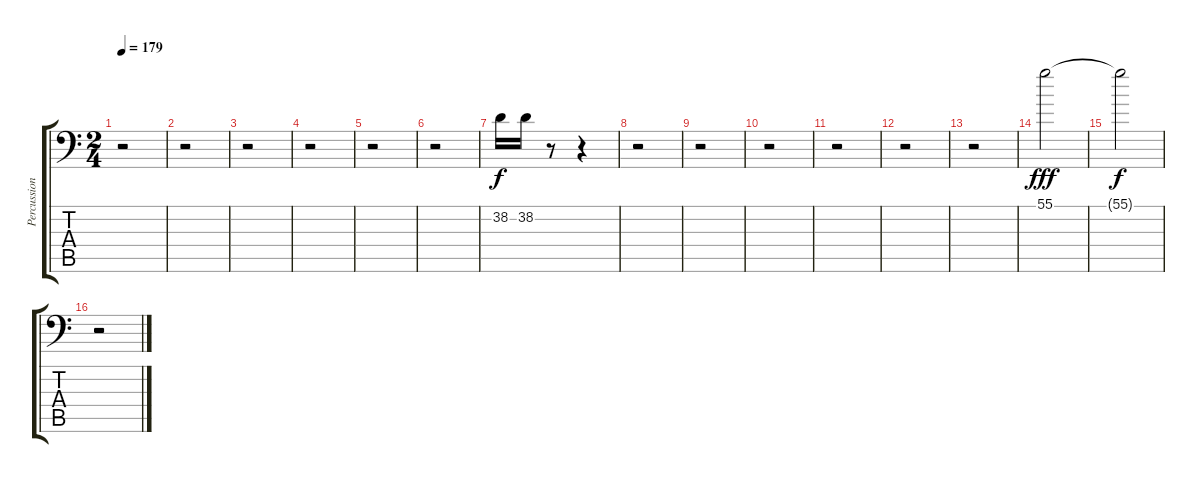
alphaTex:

\track ("Percussions" "Percussion") {instrument acousticgrandpiano}
\staff {score tabs}
\tuning (C-1 C-1 C-1 C-1 C-1 C-1) {hide}
\ts (2 4)
\tempo 179
\clef f4
\ks c
r.2{dy f} |
r.2 |
r.2 |
r.2 |
r.2 |
r.2 |
38.2.16 38.2.16 r.8 r.4 |
r.2 |
r.2 |
r.2 |
r.2 |
r.2 |
r.2 |
55.1.2{dy fff} |
55.1{t}.2{dy f} |
r.2
